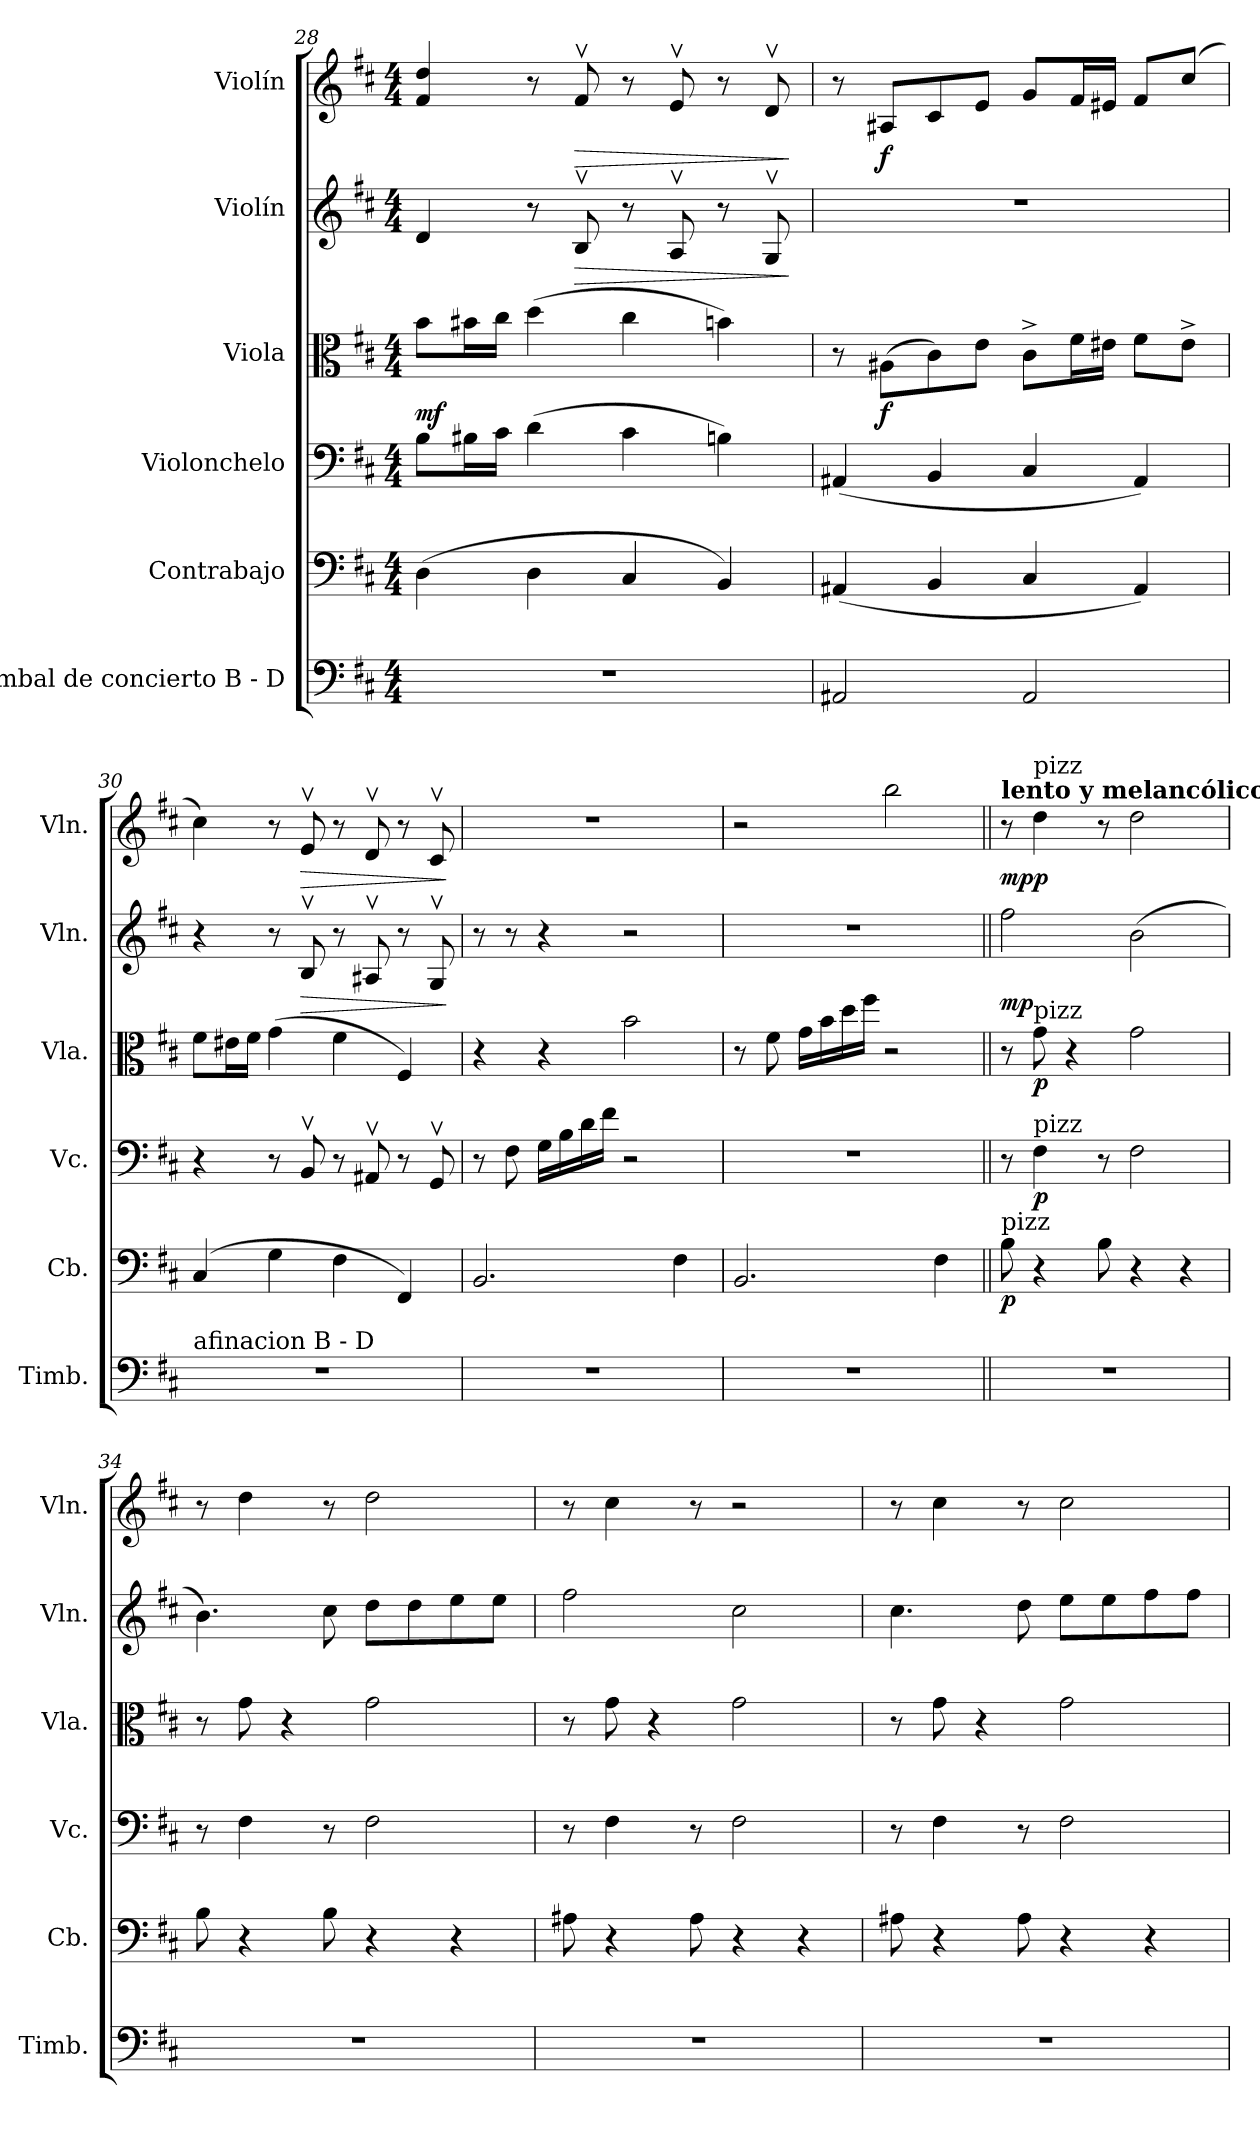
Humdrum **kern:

**kern	**kern	**dynam	**kern	**dynam	**kern	**dynam	**kern	**dynam	**kern	**dynam
*part6	*part5	*part5	*part4	*part4	*part3	*part3	*part2	*part2	*part1	*part1
*staff6	*staff5	*staff5	*staff4	*staff4	*staff3	*staff3	*staff2	*staff2	*staff1	*staff1
*I"Timbal de concierto B - D	*I"Contrabajo	*	*I"Violonchelo	*	*I"Viola	*	*I"Violín	*	*I"Violín	*
*I'Timb.	*I'Cb.	*	*I'Vc.	*	*I'Vla.	*	*I'Vln.	*	*I'Vln.	*
*clefF4	*clefF4	*	*clefF4	*	*clefC3	*	*clefG2	*	*clefG2	*
*	*ITrd7c12	*	*	*	*	*	*	*	*	*
*k[f#c#]	*k[f#c#]	*	*k[f#c#]	*	*k[f#c#]	*	*k[f#c#]	*	*k[f#c#]	*
*M4/4	*M4/4	*	*M4/4	*	*M4/4	*	*M4/4	*	*M4/4	*
=28	=28	=28	=28	=28	=28	=28	=28	=28	=28	=28
!	!	!	!	!	!	!LO:DY:b	!	!	!	!
1r	(4DD\	.	8B\L	.	8b\L	mf	4d/	.	4f#/ 4dd/	.
.	.	.	16B#X\L	.	16b#X\L	.	.	.	.	.
.	.	.	16c#\JJ	.	16cc#\JJ	.	.	.	.	.
.	4DD\	.	(4d\	.	(4dd\	.	8r	.	8r	.
!	!	!	!	!	!	!	!	!LO:HP:b	!	!LO:HP:b
.	.	.	.	.	.	.	8Bv/	>	8f#v/	>
.	4CC#/	.	4c#\	.	4cc#\	.	8r	.	8r	.
.	.	.	.	.	.	.	8Av/	.	8ev/	.
.	4BBB/)	.	4Bn\)	.	4bn\)	.	8r	.	8r	.
.	.	.	.	.	.	.	8Gv/	.	8dv/	.
.	.	.	.	.	.	.	.	]	.	]
!!LO:LB:g=z
=29	=29	=29	=29	=29	=29	=29	=29	=29	=29	=29
2AA#X/	(4AAA#X/	.	(4AA#X/	.	8r	.	1r	.	8r	.
!	!	!	!	!	!	!LO:DY:b	!	!	!	!LO:DY:b
.	.	.	.	.	(8A#X\L	f	.	.	8A#X/L	f
.	4BBB/	.	4BB/	.	8c#\)	.	.	.	8c#/	.
.	.	.	.	.	8e\J	.	.	.	8e/J	.
2AA#/	4CC#/	.	4C#/	.	8c#^\L	.	.	.	8g/L	.
.	.	.	.	.	16f#\L	.	.	.	16f#/L	.
.	.	.	.	.	16e#X\JJ	.	.	.	16e#X/JJ	.
.	4AAA#/)	.	4AA#/)	.	8f#\L	.	.	.	8f#/L	.
.	.	.	.	.	8e#^\J	.	.	.	(8cc#/J	.
=30	=30	=30	=30	=30	=30	=30	=30	=30	=30	=30
!LO:TX:a:t=afinacion B - D	!	!	!	!	!	!	!	!	!	!
1r	(4CC#/	.	4r	.	8f#\L	.	4r	.	4cc#\)	.
.	.	.	.	.	16e#X\L	.	.	.	.	.
.	.	.	.	.	16f#\JJ	.	.	.	.	.
.	4GG\	.	8r	.	(4g\	.	8r	.	8r	.
!	!	!	!	!	!	!	!	!LO:HP:b	!	!LO:HP:b
.	.	.	8BBv/	.	.	.	8Bv/	>	8ev/	>
.	4FF#\	.	8r	.	4f#\	.	8r	.	8r	.
.	.	.	8AA#Xv/	.	.	.	8A#Xv/	.	8dv/	.
.	4FFF#/)	.	8r	.	4F#/)	.	8r	.	8r	.
.	.	.	8GGv/	.	.	.	8Gv/	.	8c#v/	.
.	.	.	.	.	.	.	.	]	.	]
=31	=31	=31	=31	=31	=31	=31	=31	=31	=31	=31
1r	2.BBB/	.	8r	.	4r	.	8r	.	1r	.
.	.	.	8F#\	.	.	.	8r	.	.	.
.	.	.	16G\LL	.	4r	.	4r	.	.	.
.	.	.	16B\	.	.	.	.	.	.	.
.	.	.	16d\	.	.	.	.	.	.	.
.	.	.	16f#\JJ	.	.	.	.	.	.	.
.	.	.	2r	.	2b\	.	2r	.	.	.
.	4FF#\	.	.	.	.	.	.	.	.	.
=32	=32	=32	=32	=32	=32	=32	=32	=32	=32	=32
1r	2.BBB/	.	1r	.	8r	.	1r	.	2r	.
.	.	.	.	.	8f#\	.	.	.	.	.
.	.	.	.	.	16g\LL	.	.	.	.	.
.	.	.	.	.	16b\	.	.	.	.	.
.	.	.	.	.	16dd\	.	.	.	.	.
.	.	.	.	.	16ff#\JJ	.	.	.	.	.
.	.	.	.	.	2r	.	.	.	2bb\	.
.	4FF#\	.	.	.	.	.	.	.	.	.
!!LO:PB:g=z
=33||	=33||	=33||	=33||	=33||	=33||	=33||	=33||	=33||	=33||	=33||
*	*	*	*	*	*	*	*	*	*MM60	*
!	!	!	!	!	!	!	!	!	!LO:TX:a:B:t=lento y  melancólico	!
!	!LO:TX:a:t=pizz	!	!	!	!	!	!	!	!	!
!	!	!LO:DY:b	!	!	!	!	!	!LO:DY:b	!	!LO:DY:b
1r	8BB\	p	8r	.	8r	.	2ff#\	mp	8r	mp
!	!	!	!	!	!	!	!	!	!LO:TX:a:t=pizz	!
!	!	!	!	!	!LO:TX:a:t=pizz	!	!	!	!	!
!	!	!	!LO:TX:a:t=pizz	!	!	!	!	!	!	!
!	!	!	!	!LO:DY:b	!	!LO:DY:b	!	!	!	!LO:DY:b
.	4r	.	4F#\	p	8g\	p	.	.	4dd\	p
.	.	.	.	.	4r	.	.	.	.	.
.	8BB\	.	8r	.	.	.	.	.	8r	.
.	4r	.	2F#\	.	2g\	.	(2b\	.	2dd\	.
.	4r	.	.	.	.	.	.	.	.	.
=34	=34	=34	=34	=34	=34	=34	=34	=34	=34	=34
1r	8BB\	.	8r	.	8r	.	4.b\)	.	8r	.
.	4r	.	4F#\	.	8g\	.	.	.	4dd\	.
.	.	.	.	.	4r	.	.	.	.	.
.	8BB\	.	8r	.	.	.	8cc#\	.	8r	.
.	4r	.	2F#\	.	2g\	.	8dd\L	.	2dd\	.
.	.	.	.	.	.	.	8dd\	.	.	.
.	4r	.	.	.	.	.	8ee\	.	.	.
.	.	.	.	.	.	.	8ee\J	.	.	.
=35	=35	=35	=35	=35	=35	=35	=35	=35	=35	=35
1r	8AA#X\	.	8r	.	8r	.	2ff#\	.	8r	.
.	4r	.	4F#\	.	8g\	.	.	.	4cc#\	.
.	.	.	.	.	4r	.	.	.	.	.
.	8AA#\	.	8r	.	.	.	.	.	8r	.
.	4r	.	2F#\	.	2g\	.	2cc#\	.	2r	.
.	4r	.	.	.	.	.	.	.	.	.
=36	=36	=36	=36	=36	=36	=36	=36	=36	=36	=36
1r	8AA#X\	.	8r	.	8r	.	4.cc#\	.	8r	.
.	4r	.	4F#\	.	8g\	.	.	.	4cc#\	.
.	.	.	.	.	4r	.	.	.	.	.
.	8AA#\	.	8r	.	.	.	8dd\	.	8r	.
.	4r	.	2F#\	.	2g\	.	8ee\L	.	2cc#\	.
.	.	.	.	.	.	.	8ee\	.	.	.
.	4r	.	.	.	.	.	8ff#\	.	.	.
.	.	.	.	.	.	.	8ff#\J	.	.	.
=	=	=	=	=	=	=	=	=	=	=
*-	*-	*-	*-	*-	*-	*-	*-	*-	*-	*-
